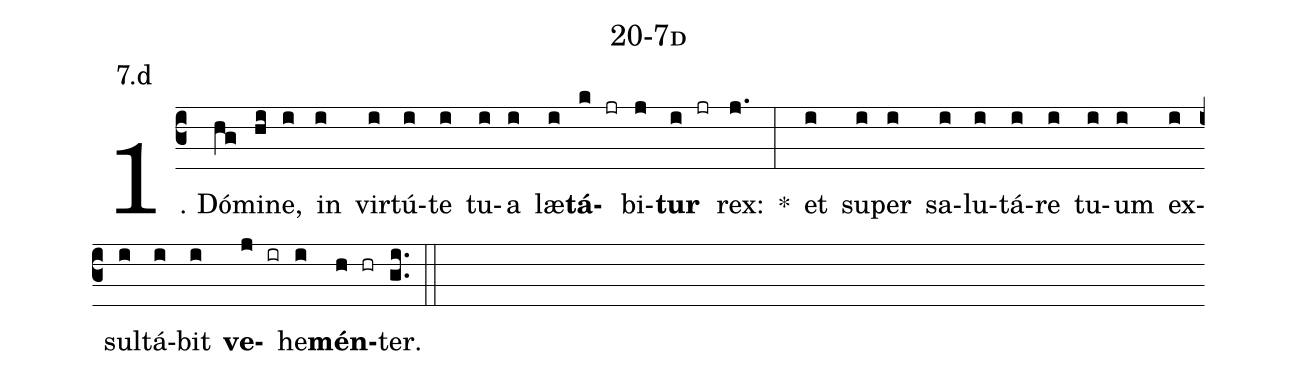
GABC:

name: 20-7d;
annotation: 7.d;
%%
(c3)1. Dó(hg)mi(hi)ne,(i) in(i) vir(i)tú(i)te(i) tu(i)a(i) læ(i)<b>tá</b>(k jr)bi(j)<b>tur</b>(i jr) rex:(j.) *(:) et(i) su(i)per(i) sa(i)lu(i)tá(i)re(i) tu(i)um(i) ex(i)sul(i)tá(i)bit(i) <b>ve</b>(j ir)he(i)<b>mén</b>(h hr)ter.(gi..) (::)
